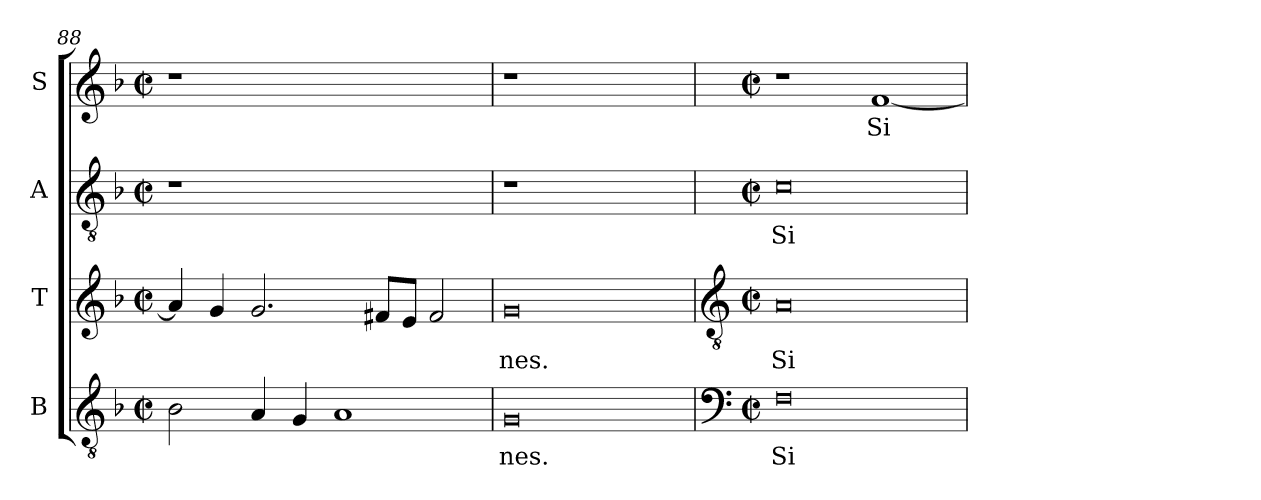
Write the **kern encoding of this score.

**kern	**text	**kern	**text	**kern	**text	**kern	**text
*part4	*part4	*part3	*part3	*part2	*part2	*part1	*part1
*staff4	*staff4	*staff3	*staff3	*staff2	*staff2	*staff1	*staff1
*I"B	*	*I"T	*	*I"A	*	*I"S	*
*I'B	*	*I'T	*	*I'A	*	*I'S	*
*clefGv2	*	*clefG2	*	*clefGv2	*	*clefG2	*
*k[b-]	*	*k[b-]	*	*k[b-]	*	*k[b-]	*
*F:	*	*F:	*	*F:	*	*F:	*
*M2/2	*	*M2/2	*	*M2/2	*	*M2/2	*
*met(c|)	*	*met(c|)	*	*met(c|)	*	*met(c|)	*
=88	=88	=88	=88	=88	=88	=88	=88
!	!LO:LY:b:cj	!	!LO:LY:b:cj	!	!	!	!
2B-\	.	4a/]	--	1r	.	1r	.
!	!	!	!LO:LY:b:cj	!	!	!	!
.	.	4g/	--	.	.	.	.
!	!LO:LY:b:cj	!	!LO:LY:b:cj	!	!	!	!
4A/	.	2.g/	--	.	.	.	.
!	!LO:LY:b:cj	!	!	!	!	!	!
4G/	.	.	.	.	.	.	.
!	!LO:LY:b:cj	!	!	!	!	!	!
1A	.	.	.	1ryy	.	1ryy	.
!	!	!	!LO:LY:b:cj	!	!	!	!
.	.	8f#X/L	--	.	.	.	.
!	!	!	!LO:LY:b:cj	!	!	!	!
.	.	8e/J	--	.	.	.	.
!	!	!	!LO:LY:b:cj	!	!	!	!
.	.	2f#/	--	.	.	.	.
=89	=89	=89	=89	=89	=89	=89	=89
!	!LO:LY:b:cj	!	!LO:LY:b:cj	!	!	!	!
0G	nes.	0g	-nes.	1r	.	1r	.
.	.	.	.	1ryy	.	1ryy	.
!!LO:PB:g=z
=90!	=90!	=90!	=90!	=90!	=90!	=90!	=90!
*clefF4	*	*clefGv2	*	*	*	*	*
*M2/2	*	*M2/2	*	*M2/2	*	*M2/2	*
*met(c|)	*	*met(c|)	*	*met(c|)	*	*met(c|)	*
!	!LO:LY:b:cj	!	!LO:LY:b:cj	!	!LO:LY:b:cj	!	!
0F	Si-	0A	Si-	0c	Si	1r	.
!	!	!	!	!	!	!	!LO:LY:b:cj
.	.	.	.	.	.	[<1f	Si-
=	=	=	=	=	=	=	=
*-	*-	*-	*-	*-	*-	*-	*-
